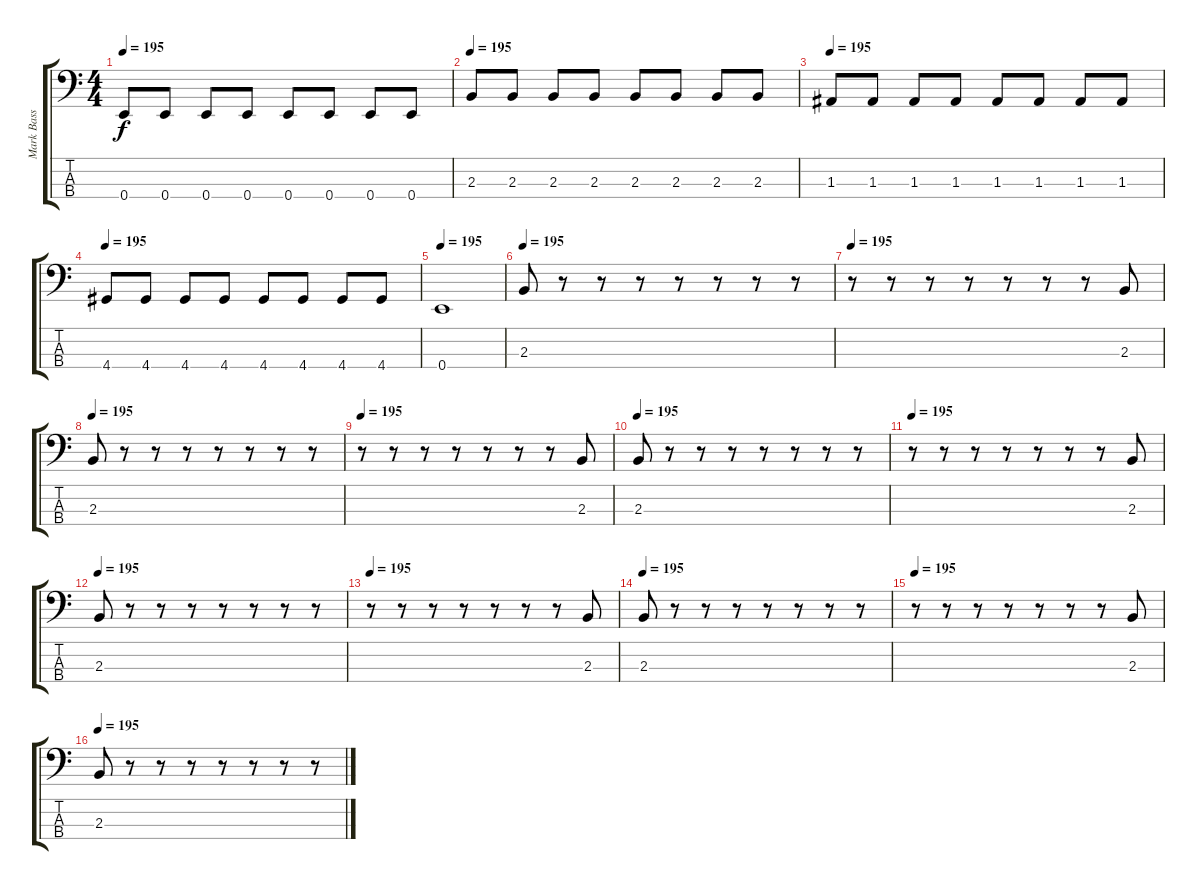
\track ("Mark Bass" "Mark Bass") {instrument electricbasspick}
\staff {score tabs}
\tuning (G2 D2 A1 E1) {hide}
\ts (4 4)
\tempo 195
\clef f4
\ks c
0.4.8{dy f} 0.4.8 0.4.8 0.4.8 0.4.8 0.4.8 0.4.8 0.4.8 |
\tempo 195
2.3.8 2.3.8 2.3.8 2.3.8 2.3.8 2.3.8 2.3.8 2.3.8 |
\tempo 195
1.3.8 1.3.8 1.3.8 1.3.8 1.3.8 1.3.8 1.3.8 1.3.8 |
\tempo 195
4.4.8 4.4.8 4.4.8 4.4.8 4.4.8 4.4.8 4.4.8 4.4.8 |
\tempo 195
0.4.1 |
\tempo 195
2.3.8 r.8 r.8 r.8 r.8 r.8 r.8 r.8 |
\tempo 195
r.8 r.8 r.8 r.8 r.8 r.8 r.8 2.3.8 |
\tempo 195
2.3.8 r.8 r.8 r.8 r.8 r.8 r.8 r.8 |
\tempo 195
r.8 r.8 r.8 r.8 r.8 r.8 r.8 2.3.8 |
\tempo 195
2.3.8 r.8 r.8 r.8 r.8 r.8 r.8 r.8 |
\tempo 195
r.8 r.8 r.8 r.8 r.8 r.8 r.8 2.3.8 |
\tempo 195
2.3.8 r.8 r.8 r.8 r.8 r.8 r.8 r.8 |
\tempo 195
r.8 r.8 r.8 r.8 r.8 r.8 r.8 2.3.8 |
\tempo 195
2.3.8 r.8 r.8 r.8 r.8 r.8 r.8 r.8 |
\tempo 195
r.8 r.8 r.8 r.8 r.8 r.8 r.8 2.3.8 |
\tempo 195
2.3.8 r.8 r.8 r.8 r.8 r.8 r.8 r.8
